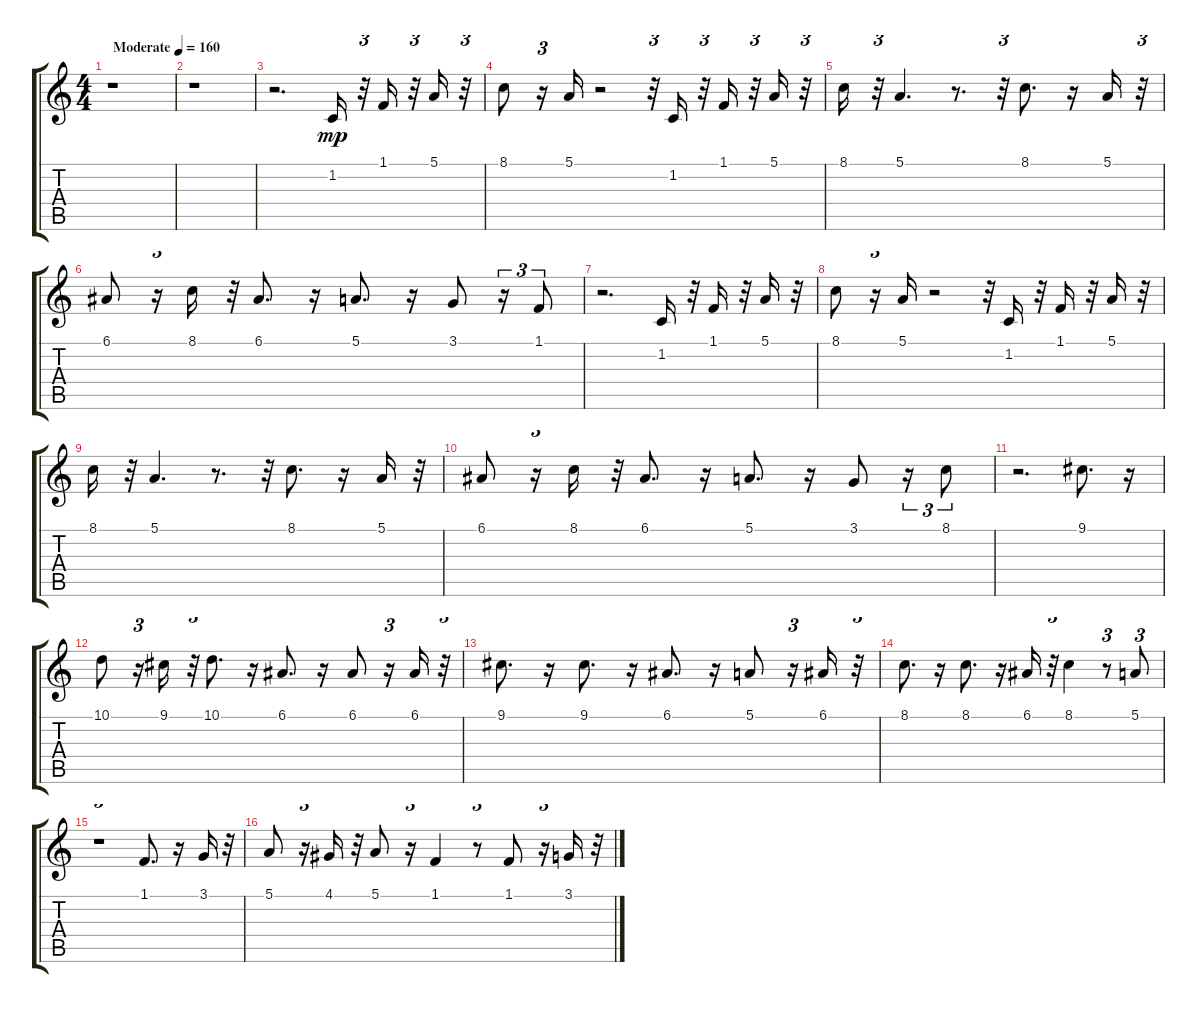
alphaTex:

\track "" {instrument lead6voice}
\staff {score tabs}
\tuning (E4 B3 G3 D3 A2 E2) {hide}
\ts (4 4)
\tempo (160 "Moderate")
\clef g2
\ks c
r.1{dy mp instrument lead6voice} |
r.1 |
r.2{d} 1.2.16 r.32{tu (3 2)} 1.1.16 r.32{tu (3 2)} 5.1.16 r.32{tu (3 2)} |
8.1.8 r.16{tu (3 2)} 5.1.16 r.2 r.32{tu (3 2)} 1.2.16 r.32{tu (3 2)} 1.1.16 r.32{tu (3 2)} 5.1.16 r.32{tu (3 2)} |
8.1.16 r.32{tu (3 2)} 5.1.4{d} r.8{d} r.32{tu (3 2)} 8.1.8{d} r.16 5.1.16 r.32{tu (3 2)} |
6.1.8 r.16{tu (3 2)} 8.1.16 r.32{tu (3 2)} 6.1.8{d} r.16 5.1.8{d} r.16 3.1.8 r.16{tu (3 2)} 1.1.8{tu (3 2)} |
r.2{d} 1.2.16 r.32{tu (3 2)} 1.1.16 r.32{tu (3 2)} 5.1.16 r.32{tu (3 2)} |
8.1.8 r.16{tu (3 2)} 5.1.16 r.2 r.32{tu (3 2)} 1.2.16 r.32{tu (3 2)} 1.1.16 r.32{tu (3 2)} 5.1.16 r.32{tu (3 2)} |
8.1.16 r.32{tu (3 2)} 5.1.4{d} r.8{d} r.32{tu (3 2)} 8.1.8{d} r.16 5.1.16 r.32{tu (3 2)} |
6.1.8 r.16{tu (3 2)} 8.1.16 r.32{tu (3 2)} 6.1.8{d} r.16 5.1.8{d} r.16 3.1.8 r.16{tu (3 2)} 8.1.8{tu (3 2)} |
r.2{d} 9.1.8{d} r.16 |
10.1.8 r.16{tu (3 2)} 9.1.16 r.32{tu (3 2)} 10.1.8{d} r.16 6.1.8{d} r.16 6.1.8 r.16{tu (3 2)} 6.1.16 r.32{tu (3 2)} |
9.1.8{d} r.16 9.1.8{d} r.16 6.1.8{d} r.16 5.1.8 r.16{tu (3 2)} 6.1.16 r.32{tu (3 2)} |
8.1.8{d} r.16 8.1.8{d} r.16 6.1.16 r.32{tu (3 2)} 8.1.4 r.8{tu (3 2)} 5.1.8{tu (3 2)} |
r.1{tu (3 2)} 1.1.8{d} r.16 3.1.16 r.32{tu (3 2)} |
5.1.8 r.16{tu (3 2)} 4.1.16 r.32{tu (3 2)} 5.1.8 r.16{tu (3 2)} 1.1.4 r.8{tu (3 2)} 1.1.8 r.16{tu (3 2)} 3.1.16 r.32{tu (3 2)}
